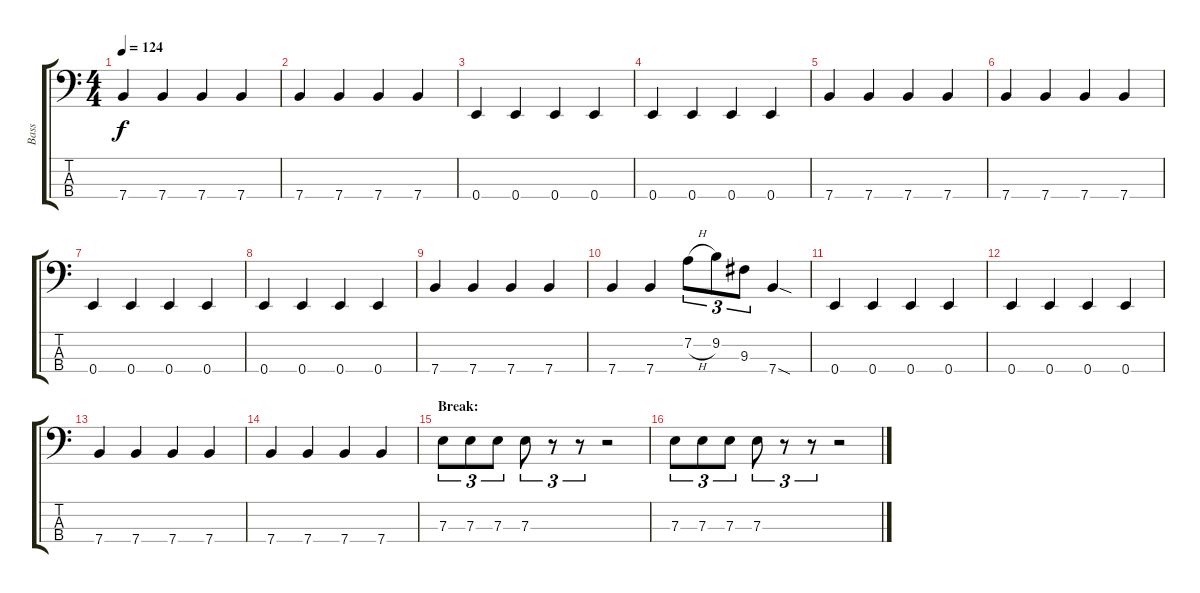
\track ("Bass" "Bass") {instrument electricbasspick}
\staff {score tabs}
\tuning (G2 D2 A1 E1) {hide}
\ts (4 4)
\tempo 124
\clef f4
\ks c
7.4.4{dy f} 7.4.4 7.4.4 7.4.4 |
7.4.4 7.4.4 7.4.4 7.4.4 |
0.4.4 0.4.4 0.4.4 0.4.4 |
0.4.4 0.4.4 0.4.4 0.4.4 |
7.4.4 7.4.4 7.4.4 7.4.4 |
7.4.4 7.4.4 7.4.4 7.4.4 |
0.4.4 0.4.4 0.4.4 0.4.4 |
0.4.4 0.4.4 0.4.4 0.4.4 |
7.4.4 7.4.4 7.4.4 7.4.4 |
7.4.4 7.4.4 7.2{h}.8{tu (3 2)} 9.2.8{tu (3 2)} 9.3.8{tu (3 2)} 7.4{sod}.4 |
0.4.4 0.4.4 0.4.4 0.4.4 |
0.4.4 0.4.4 0.4.4 0.4.4 |
7.4.4 7.4.4 7.4.4 7.4.4 |
7.4.4 7.4.4 7.4.4 7.4.4 |
\section ("" "Break:")
7.3.8{tu (3 2)} 7.3.8{tu (3 2)} 7.3.8{tu (3 2)} 7.3.8{tu (3 2)} r.8{tu (3 2)} r.8{tu (3 2)} r.2 |
7.3.8{tu (3 2)} 7.3.8{tu (3 2)} 7.3.8{tu (3 2)} 7.3.8{tu (3 2)} r.8{tu (3 2)} r.8{tu (3 2)} r.2
